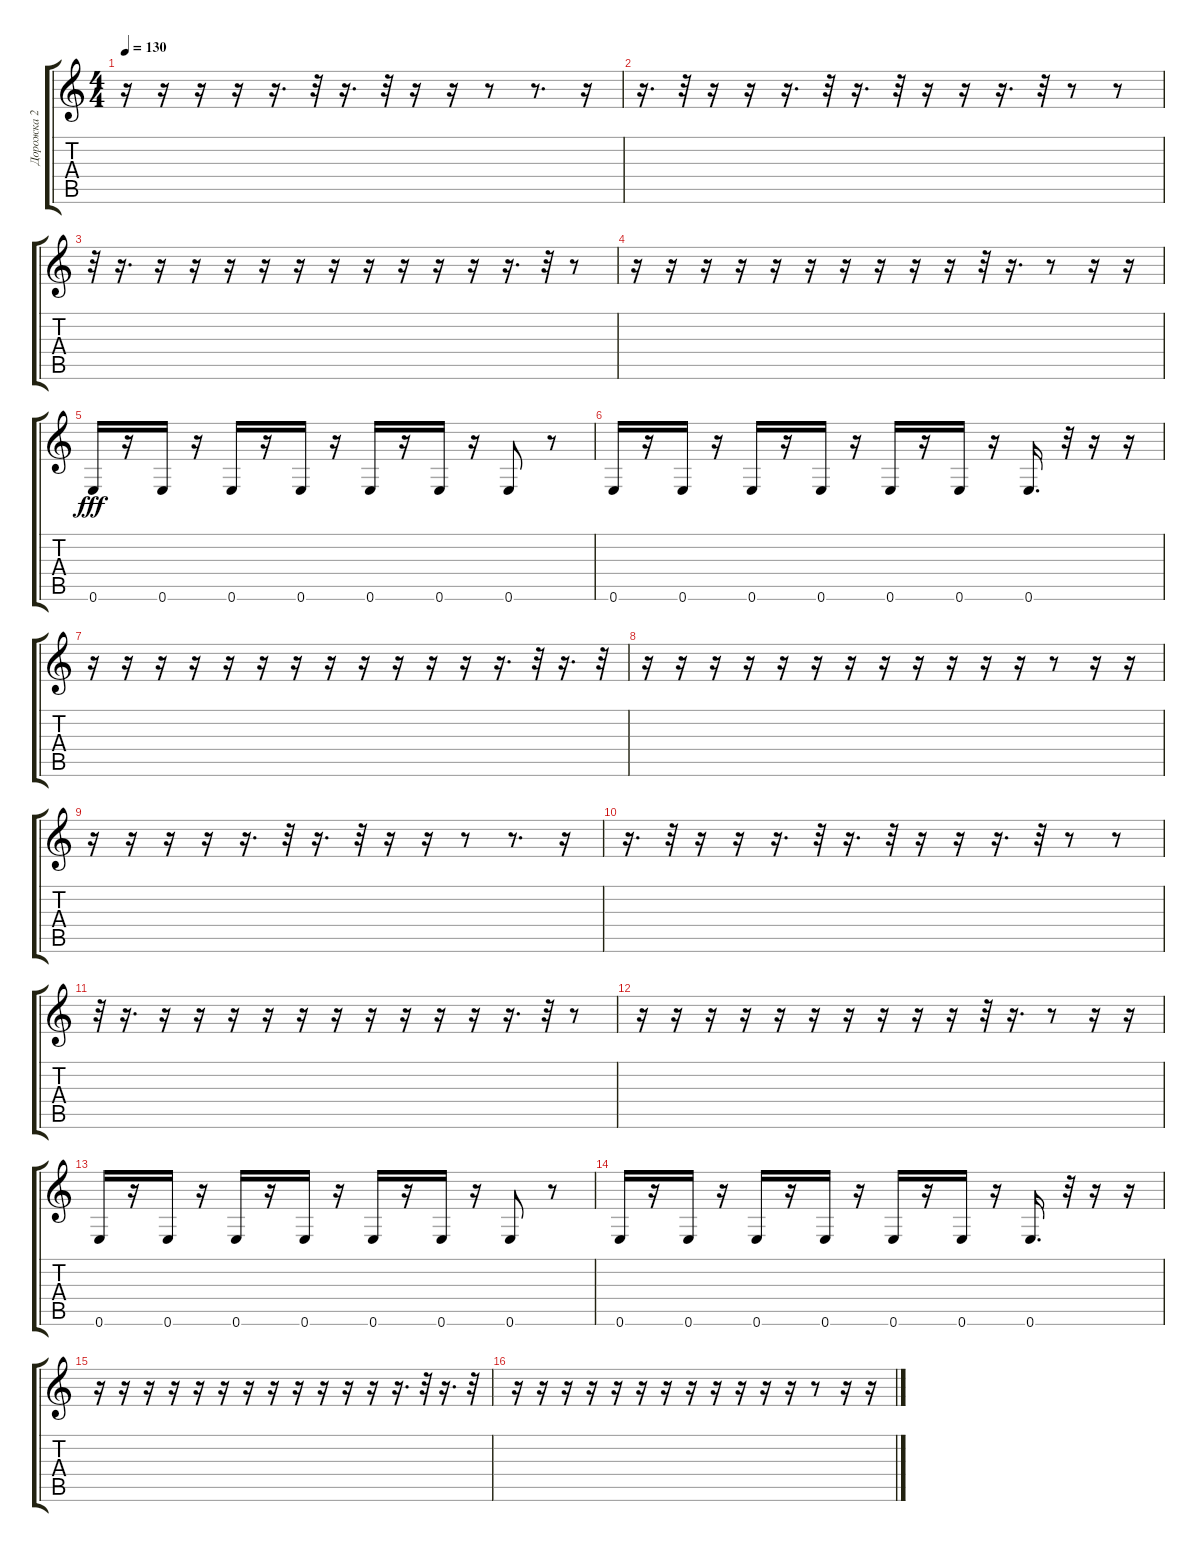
\track ("Дорожка 2" "Дорожка 2") {instrument electricbassfinger}
\staff {score tabs}
\tuning (E4 B3 G3 D3 A2 E2) {hide}
\ts (4 4)
\tempo 130
\clef g2
\ks c
r.16{dy fff} r.16 r.16 r.16 r.16{d} r.32 r.16{d} r.32 r.16 r.16 r.8 r.8{d} r.16 |
r.16{d} r.32 r.16 r.16 r.16{d} r.32 r.16{d} r.32 r.16 r.16 r.16{d} r.32 r.8 r.8 |
r.32 r.16{d} r.16 r.16 r.16 r.16 r.16 r.16 r.16 r.16 r.16 r.16 r.16{d} r.32 r.8 |
r.16 r.16 r.16 r.16 r.16 r.16 r.16 r.16 r.16 r.16 r.32 r.16{d} r.8 r.16 r.16 |
0.6.16 r.16 0.6.16 r.16 0.6.16 r.16 0.6.16 r.16 0.6.16 r.16 0.6.16 r.16 0.6.8 r.8 |
0.6.16 r.16 0.6.16 r.16 0.6.16 r.16 0.6.16 r.16 0.6.16 r.16 0.6.16 r.16 0.6.16{d} r.32 r.16 r.16 |
r.16 r.16 r.16 r.16 r.16 r.16 r.16 r.16 r.16 r.16 r.16 r.16 r.16{d} r.32 r.16{d} r.32 |
r.16 r.16 r.16 r.16 r.16 r.16 r.16 r.16 r.16 r.16 r.16 r.16 r.8 r.16 r.16 |
r.16 r.16 r.16 r.16 r.16{d} r.32 r.16{d} r.32 r.16 r.16 r.8 r.8{d} r.16 |
r.16{d} r.32 r.16 r.16 r.16{d} r.32 r.16{d} r.32 r.16 r.16 r.16{d} r.32 r.8 r.8 |
r.32 r.16{d} r.16 r.16 r.16 r.16 r.16 r.16 r.16 r.16 r.16 r.16 r.16{d} r.32 r.8 |
r.16 r.16 r.16 r.16 r.16 r.16 r.16 r.16 r.16 r.16 r.32 r.16{d} r.8 r.16 r.16 |
0.6.16 r.16 0.6.16 r.16 0.6.16 r.16 0.6.16 r.16 0.6.16 r.16 0.6.16 r.16 0.6.8 r.8 |
0.6.16 r.16 0.6.16 r.16 0.6.16 r.16 0.6.16 r.16 0.6.16 r.16 0.6.16 r.16 0.6.16{d} r.32 r.16 r.16 |
r.16 r.16 r.16 r.16 r.16 r.16 r.16 r.16 r.16 r.16 r.16 r.16 r.16{d} r.32 r.16{d} r.32 |
r.16 r.16 r.16 r.16 r.16 r.16 r.16 r.16 r.16 r.16 r.16 r.16 r.8 r.16 r.16
